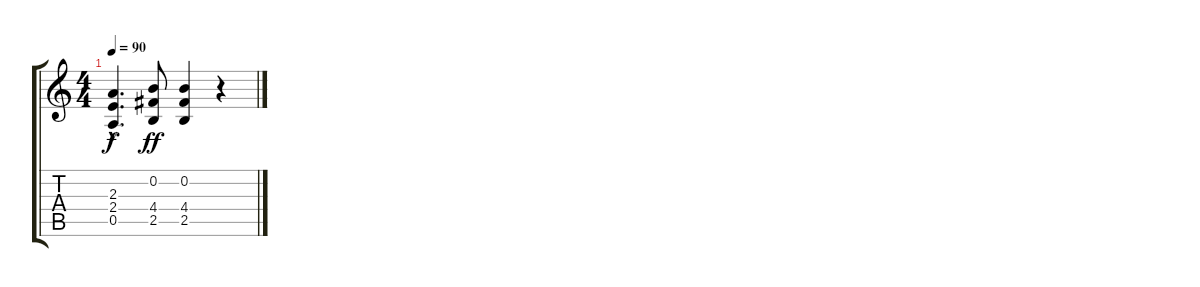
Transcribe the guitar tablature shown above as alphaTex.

\track "" {instrument distortionguitar}
\staff {score tabs}
\tuning (E4 B3 G3 D3 A2 E2) {hide}
\ts (4 4)
\tempo 90
\clef g2
\ks c
(2.3{hac t} 2.4{hac t} 0.5{hac t}).4{d dy f} (0.2 4.4 2.5).8{dy ff} (0.2 4.4 2.5).4 r.4
